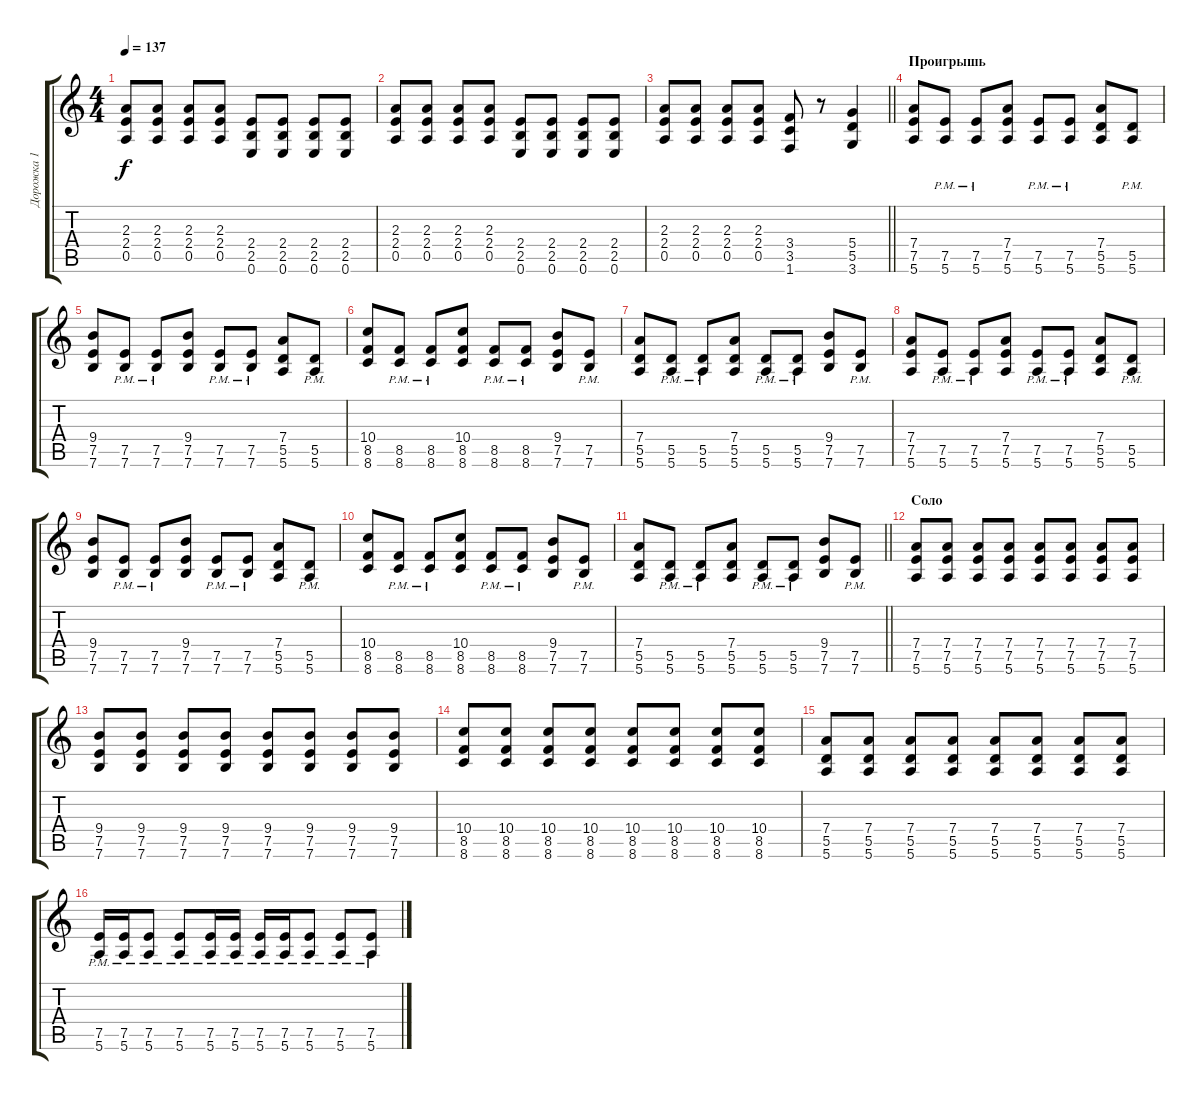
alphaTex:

\track ("Дорожка 1" "Дорожка 1") {instrument distortionguitar}
\staff {score tabs}
\tuning (E4 B3 G3 D3 A2 E2) {hide}
\ts (4 4)
\tempo 137
\clef g2
\ks c
(2.3 2.4 0.5).8{dy f} (2.3 2.4 0.5).8 (2.3 2.4 0.5).8 (2.3 2.4 0.5).8 (2.4 2.5 0.6).8 (2.4 2.5 0.6).8 (2.4 2.5 0.6).8 (2.4 2.5 0.6).8 |
(2.3 2.4 0.5).8 (2.3 2.4 0.5).8 (2.3 2.4 0.5).8 (2.3 2.4 0.5).8 (2.4 2.5 0.6).8 (2.4 2.5 0.6).8 (2.4 2.5 0.6).8 (2.4 2.5 0.6).8 |
\barLineRight lightlight
(2.3 2.4 0.5).8 (2.3 2.4 0.5).8 (2.3 2.4 0.5).8 (2.3 2.4 0.5).8 (3.4 3.5 1.6).8 r.8 (5.4 5.5 3.6).4 |
\section ("" "Проигрышь")
(7.4 7.5 5.6).8 (7.5{pm} 5.6{pm}).8 (7.5{pm} 5.6{pm}).8 (7.4 7.5 5.6).8 (7.5{pm} 5.6{pm}).8 (7.5{pm} 5.6{pm}).8 (7.4 5.5 5.6).8 (5.5{pm} 5.6{pm}).8 |
(9.4 7.5 7.6).8 (7.5{pm} 7.6{pm}).8 (7.5{pm} 7.6{pm}).8 (9.4 7.5 7.6).8 (7.5{pm} 7.6{pm}).8 (7.5{pm} 7.6{pm}).8 (7.4 5.5 5.6).8 (5.5{pm} 5.6{pm}).8 |
(10.4 8.5 8.6).8 (8.5{pm} 8.6{pm}).8 (8.5{pm} 8.6{pm}).8 (10.4 8.5 8.6).8 (8.5{pm} 8.6{pm}).8 (8.5{pm} 8.6{pm}).8 (9.4 7.5 7.6).8 (7.5{pm} 7.6{pm}).8 |
(7.4 5.5 5.6).8 (5.5{pm} 5.6{pm}).8 (5.5{pm} 5.6{pm}).8 (7.4 5.5 5.6).8 (5.5{pm} 5.6{pm}).8 (5.5{pm} 5.6{pm}).8 (9.4 7.5 7.6).8 (7.5{pm} 7.6{pm}).8 |
(7.4 7.5 5.6).8 (7.5{pm} 5.6{pm}).8 (7.5{pm} 5.6{pm}).8 (7.4 7.5 5.6).8 (7.5{pm} 5.6{pm}).8 (7.5{pm} 5.6{pm}).8 (7.4 5.5 5.6).8 (5.5{pm} 5.6{pm}).8 |
(9.4 7.5 7.6).8 (7.5{pm} 7.6{pm}).8 (7.5{pm} 7.6{pm}).8 (9.4 7.5 7.6).8 (7.5{pm} 7.6{pm}).8 (7.5{pm} 7.6{pm}).8 (7.4 5.5 5.6).8 (5.5{pm} 5.6{pm}).8 |
(10.4 8.5 8.6).8 (8.5{pm} 8.6{pm}).8 (8.5{pm} 8.6{pm}).8 (10.4 8.5 8.6).8 (8.5{pm} 8.6{pm}).8 (8.5{pm} 8.6{pm}).8 (9.4 7.5 7.6).8 (7.5{pm} 7.6{pm}).8 |
\barLineRight lightlight
(7.4 5.5 5.6).8 (5.5{pm} 5.6{pm}).8 (5.5{pm} 5.6{pm}).8 (7.4 5.5 5.6).8 (5.5{pm} 5.6{pm}).8 (5.5{pm} 5.6{pm}).8 (9.4 7.5 7.6).8 (7.5{pm} 7.6{pm}).8 |
\section ("" "Соло")
(7.4 7.5 5.6).8 (7.4 7.5 5.6).8 (7.4 7.5 5.6).8 (7.4 7.5 5.6).8 (7.4 7.5 5.6).8 (7.4 7.5 5.6).8 (7.4 7.5 5.6).8 (7.4 7.5 5.6).8 |
(9.4 7.5 7.6).8 (9.4 7.5 7.6).8 (9.4 7.5 7.6).8 (9.4 7.5 7.6).8 (9.4 7.5 7.6).8 (9.4 7.5 7.6).8 (9.4 7.5 7.6).8 (9.4 7.5 7.6).8 |
(10.4 8.5 8.6).8 (10.4 8.5 8.6).8 (10.4 8.5 8.6).8 (10.4 8.5 8.6).8 (10.4 8.5 8.6).8 (10.4 8.5 8.6).8 (10.4 8.5 8.6).8 (10.4 8.5 8.6).8 |
(7.4 5.5 5.6).8 (7.4 5.5 5.6).8 (7.4 5.5 5.6).8 (7.4 5.5 5.6).8 (7.4 5.5 5.6).8 (7.4 5.5 5.6).8 (7.4 5.5 5.6).8 (7.4 5.5 5.6).8 |
(7.5{pm} 5.6{pm}).16 (7.5{pm} 5.6{pm}).16 (7.5{pm} 5.6{pm}).8 (7.5{pm} 5.6{pm}).8 (7.5{pm} 5.6{pm}).16 (7.5{pm} 5.6{pm}).16 (7.5{pm} 5.6{pm}).16 (7.5{pm} 5.6{pm}).16 (7.5{pm} 5.6{pm}).8 (7.5{pm} 5.6{pm}).8 (7.5{pm} 5.6{pm}).8
